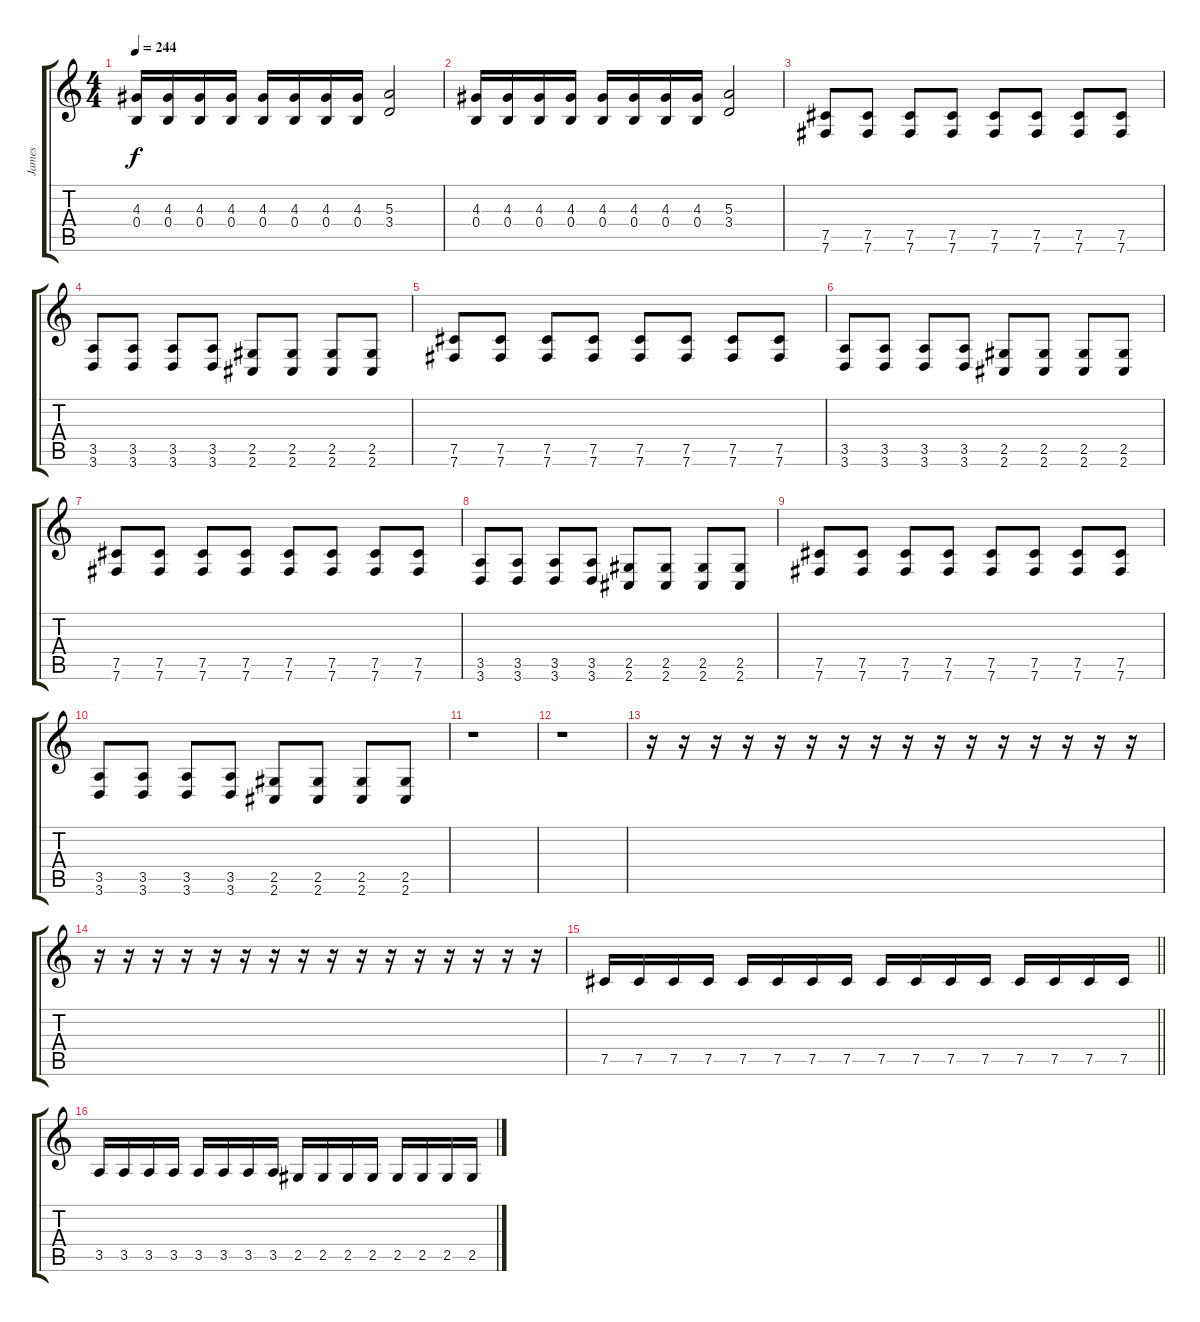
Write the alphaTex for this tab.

\track ("James" "James") {instrument distortionguitar}
\staff {score tabs}
\tuning (Db4 Ab3 E3 B2 Gb2 B1) {hide}
\ts (4 4)
\tempo 244
\clef g2
\ks c
(4.3 0.4).16{dy f} (4.3 0.4).16 (4.3 0.4).16 (4.3 0.4).16 (4.3 0.4).16 (4.3 0.4).16 (4.3 0.4).16 (4.3 0.4).16 (5.3 3.4).2 |
(4.3 0.4).16 (4.3 0.4).16 (4.3 0.4).16 (4.3 0.4).16 (4.3 0.4).16 (4.3 0.4).16 (4.3 0.4).16 (4.3 0.4).16 (5.3 3.4).2 |
(7.5 7.6).8 (7.5 7.6).8 (7.5 7.6).8 (7.5 7.6).8 (7.5 7.6).8 (7.5 7.6).8 (7.5 7.6).8 (7.5 7.6).8 |
(3.5 3.6).8 (3.5 3.6).8 (3.5 3.6).8 (3.5 3.6).8 (2.5 2.6).8 (2.5 2.6).8 (2.5 2.6).8 (2.5 2.6).8 |
(7.5 7.6).8 (7.5 7.6).8 (7.5 7.6).8 (7.5 7.6).8 (7.5 7.6).8 (7.5 7.6).8 (7.5 7.6).8 (7.5 7.6).8 |
(3.5 3.6).8 (3.5 3.6).8 (3.5 3.6).8 (3.5 3.6).8 (2.5 2.6).8 (2.5 2.6).8 (2.5 2.6).8 (2.5 2.6).8 |
(7.5 7.6).8 (7.5 7.6).8 (7.5 7.6).8 (7.5 7.6).8 (7.5 7.6).8 (7.5 7.6).8 (7.5 7.6).8 (7.5 7.6).8 |
(3.5 3.6).8 (3.5 3.6).8 (3.5 3.6).8 (3.5 3.6).8 (2.5 2.6).8 (2.5 2.6).8 (2.5 2.6).8 (2.5 2.6).8 |
(7.5 7.6).8 (7.5 7.6).8 (7.5 7.6).8 (7.5 7.6).8 (7.5 7.6).8 (7.5 7.6).8 (7.5 7.6).8 (7.5 7.6).8 |
(3.5 3.6).8 (3.5 3.6).8 (3.5 3.6).8 (3.5 3.6).8 (2.5 2.6).8 (2.5 2.6).8 (2.5 2.6).8 (2.5 2.6).8 |
r.1 |
r.1 |
r.16 r.16 r.16 r.16 r.16 r.16 r.16 r.16 r.16 r.16 r.16 r.16 r.16 r.16 r.16 r.16 |
r.16 r.16 r.16 r.16 r.16 r.16 r.16 r.16 r.16 r.16 r.16 r.16 r.16 r.16 r.16 r.16 |
\barLineRight lightlight
7.5.16 7.5.16 7.5.16 7.5.16 7.5.16 7.5.16 7.5.16 7.5.16 7.5.16 7.5.16 7.5.16 7.5.16 7.5.16 7.5.16 7.5.16 7.5.16 |
3.5.16 3.5.16 3.5.16 3.5.16 3.5.16 3.5.16 3.5.16 3.5.16 2.5.16 2.5.16 2.5.16 2.5.16 2.5.16 2.5.16 2.5.16 2.5.16
